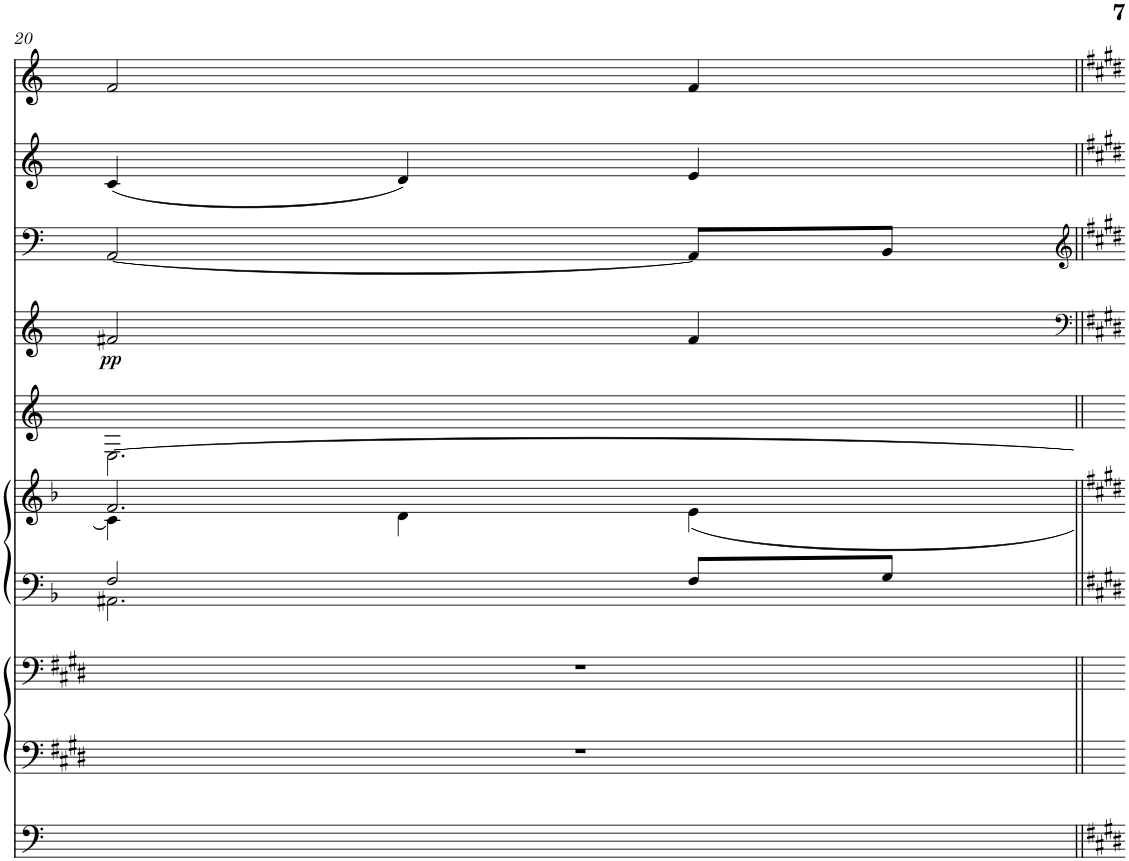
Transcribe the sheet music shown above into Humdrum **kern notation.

**kern	**kern	**kern	**kern	**kern	**kern	**kern	**dynam	**kern	**kern	**kern
*part8	*part7	*part7	*part6	*part6	*part5	*part4	*part4	*part3	*part2	*part1
*staff10	*staff9	*staff8	*staff7	*staff6	*staff5	*staff4	*staff4	*staff3	*staff2	*staff1
*I"Voice	*I"Piano	*	*I"Piano	*	*I"Voice	*I"Voice	*	*I"Voice	*I"Voice	*I"Voice
*I'V	*I'Pno	*	*I'Pno	*	*I'V	*I'V	*	*I'V	*I'V	*I'V
!!LO:PB:g=z
*clefF4	*clefF4	*clefF4	*clefF4	*clefG2	*clefG2	*clefG2	*	*clefF4	*clefG2	*clefG2
*k[]	*k[f#c#g#d#]	*k[f#c#g#d#]	*k[b-]	*k[b-]	*k[]	*k[]	*	*k[]	*k[]	*k[]
*M3/4	*	*	*M3/4	*M3/4	*	*M3/4	*	*M3/4	*M3/4	*M3/4
=20	=20	=20	=20	=20	=20	=20	=20	=20	=20	=20
*	*	*	*^	*^	*	*	*	*	*	*
!	!	!	!	!	!	!	!	!	!LO:DY:b	!	!	!
2.ryy	2.r	1r	2F/	2.AA#X\	4c\]	2.f/	[>2.E\	2f#X/	pp	[<2AA/	(<4c/	2f/
.	.	.	.	.	4d\	.	.	.	.	.	4d/)	.
.	.	.	8F/L	.	4e\	.	.	4f#/	.	8AA/L]	4e/	4f/
.	.	.	8G/J	.	.	.	.	.	.	8BB/J	.	.
4ryy	4ryy	.	4ryy	4ryy	4ryy	4ryy	4ryy	4ryy	.	4ryy	4ryy	4ryy
*	*	*	*v	*v	*	*	*	*	*	*	*	*
*	*	*	*	*v	*v	*	*	*	*	*	*
=||	=||	=||	=||	=||	=||	=||	=||	=||	=||	=||
*-	*-	*-	*-	*-	*-	*-	*-	*-	*-	*-
